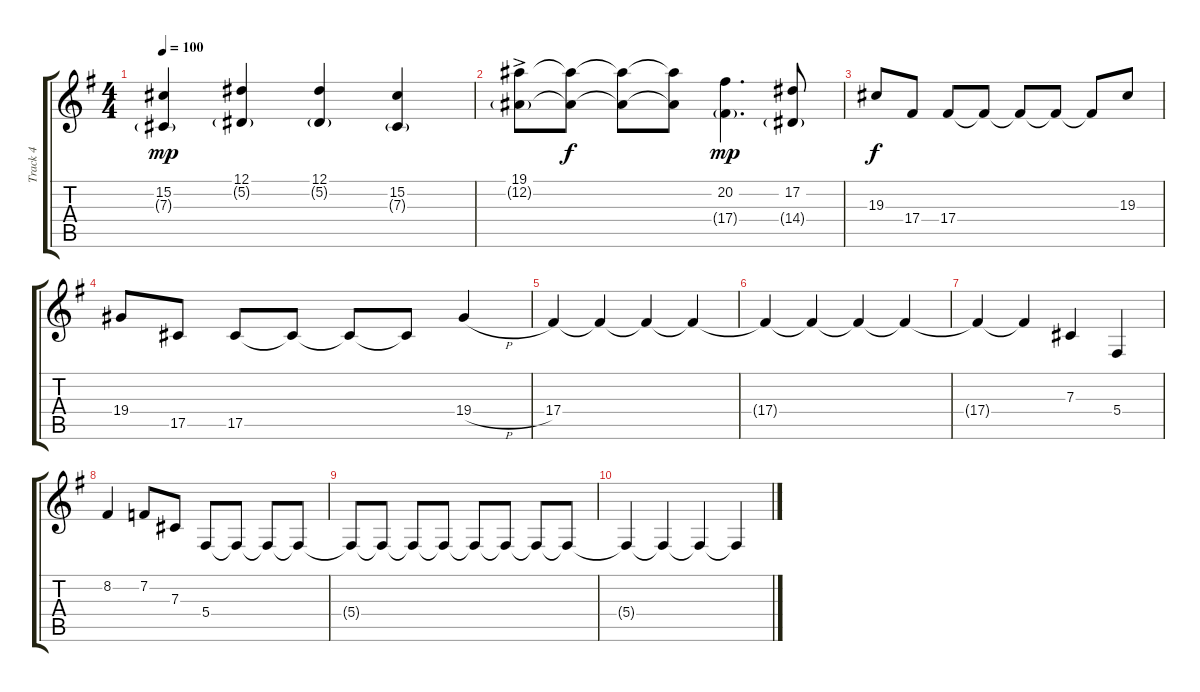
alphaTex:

\track ("Track 4" "Track 4") {instrument synthstrings2}
\staff {score tabs}
\tuning (Eb4 Bb3 Gb3 Db3 Ab2 Eb2) {hide}
\ts (4 4)
\tempo 100
\clef g2
\ks g
(15.2 7.3{g}).4{dy mp} (12.1 5.2{g}).4 (12.1 5.2{g}).4 (15.2 7.3{g}).4 |
(19.1{ac} 12.2{g}).8{volume 11} (19.1{t} 12.2{t}).8{dy f volume 9} (19.1{t} 12.2{t}).8 (19.1{t} 12.2{t}).8 (20.2 17.4{g}).4{d dy mp volume 11} (17.2 14.4{g}).8 |
19.3.8{dy f} 17.4.8 17.4.8{volume 9} 17.4{t}.8 17.4{t}.8 17.4{t}.8 17.4{t}.8 19.3.8{volume 11} |
19.4.8 17.5.8 17.5.8{volume 9} 17.5{t}.8 17.5{t}.8 17.5{t}.8 19.4{h}.4{volume 11} |
17.4.4{volume 2} 17.4{t}.4 17.4{t}.4 17.4{t}.4 |
17.4{t}.4 17.4{t}.4 17.4{t}.4 17.4{t}.4 |
17.4{t}.4 17.4{t}.4 7.3.4{volume 16} 5.4.4 |
8.2.4 7.2.8 7.3.8 5.4.8{volume 0} 5.4{t}.8 5.4{t}.8 5.4{t}.8 |
5.4{t}.8 5.4{t}.8 5.4{t}.8 5.4{t}.8 5.4{t}.8 5.4{t}.8 5.4{t}.8 5.4{t}.8 |
5.4{t}.4 5.4{t}.4 5.4{t}.4 5.4{t}.4
